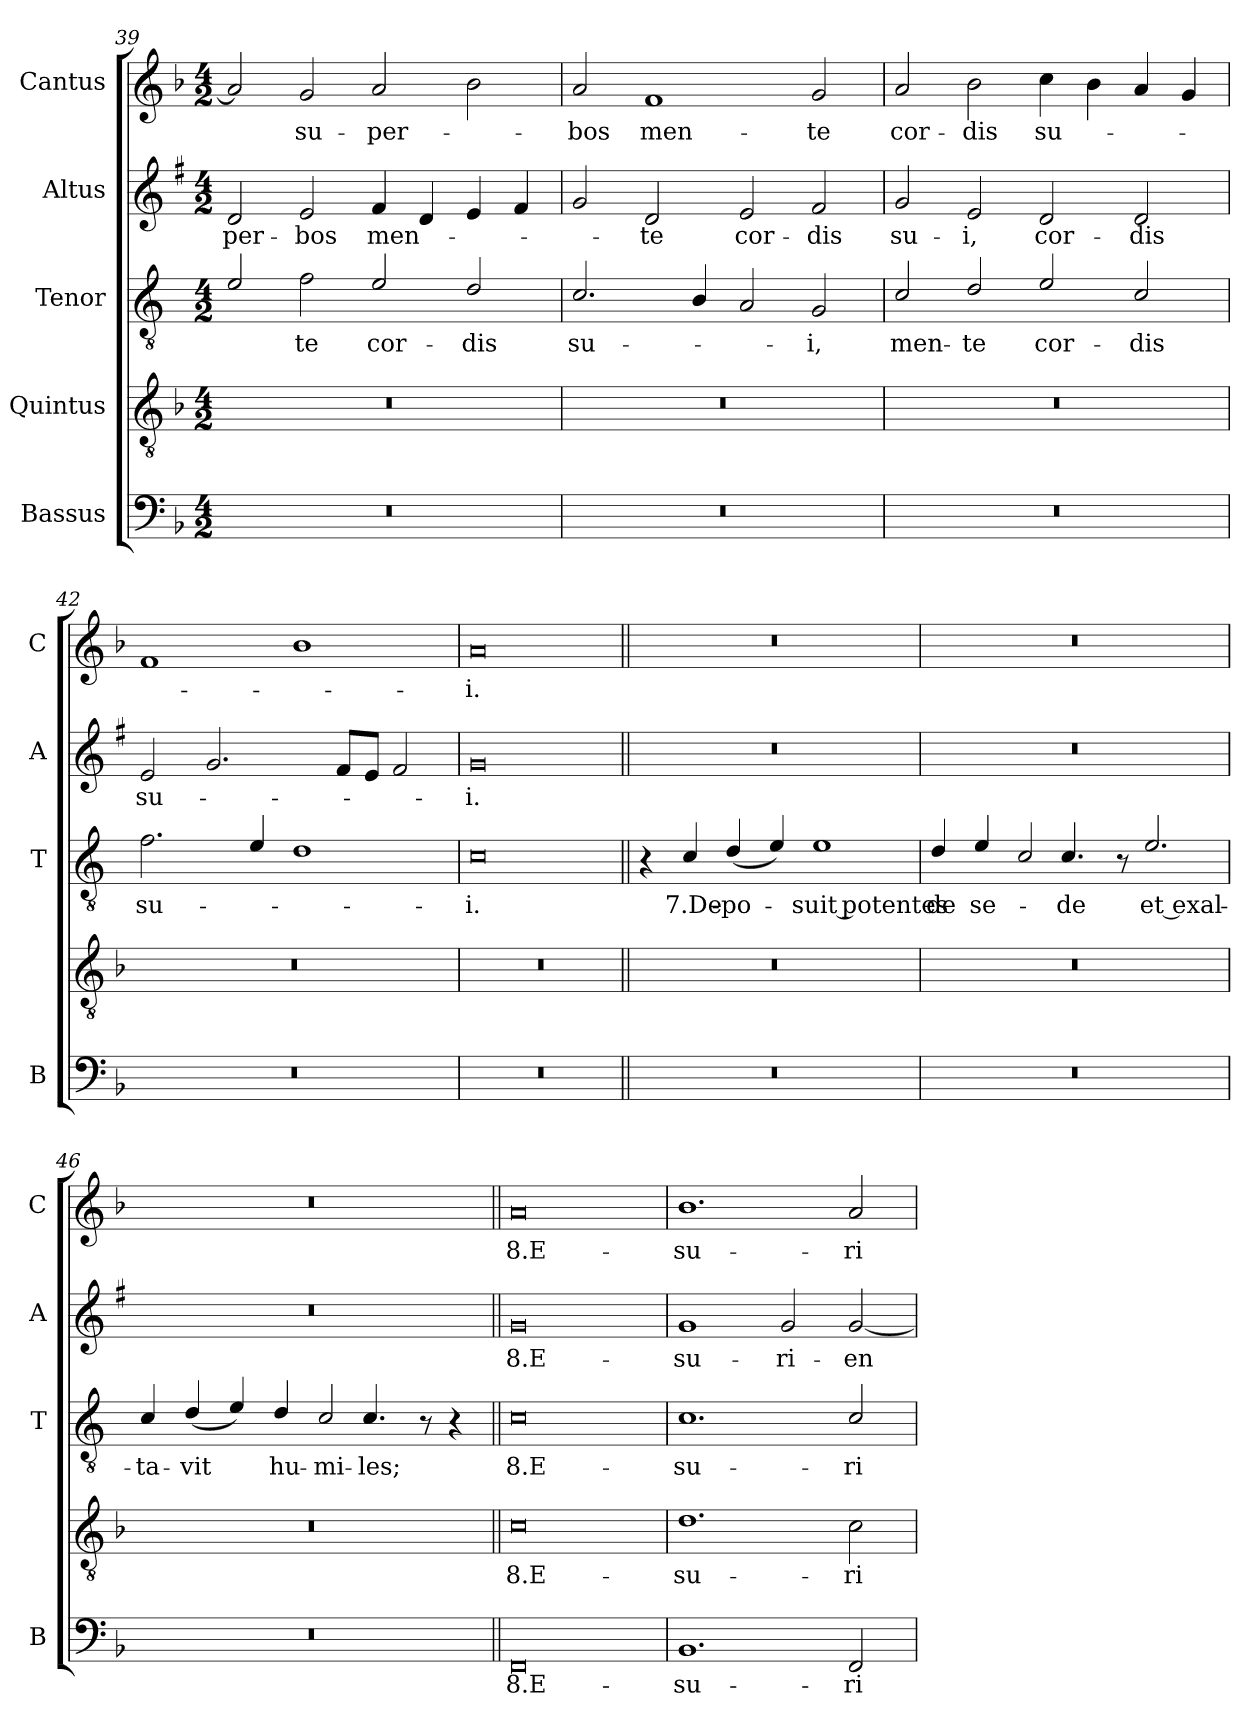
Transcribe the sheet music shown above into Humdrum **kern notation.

**kern	**text	**kern	**text	**kern	**text	**kern	**text	**kern	**text
*part5	*part5	*part4	*part4	*part3	*part3	*part2	*part2	*part1	*part1
*staff5	*staff5	*staff4	*staff4	*staff3	*staff3	*staff2	*staff2	*staff1	*staff1
*I"Bassus	*	*I"Quintus	*	*I"Tenor	*	*I"Altus	*	*I"Cantus	*
*I'B	*	*	*	*I'T	*	*I'A	*	*I'C	*
*clefF4	*	*clefGv2	*	*clefGv2	*	*clefG2	*	*clefG2	*
*	*	*	*	*ITrd4c7	*	*ITrd1c2	*	*	*
*k[b-]	*	*k[b-]	*	*k[b-]	*	*k[b-]	*	*k[b-]	*
*F:	*	*F:	*	*F:	*	*F:	*	*F:	*
*M4/2	*	*M4/2	*	*M4/2	*	*M4/2	*	*M4/2	*
=39	=39	=39	=39	=39	=39	=39	=39	=39	=39
!	!	!	!	!	!	!	!LO:LY:b	!	!
0r	.	0r	.	2A/	.	2c/	-per-	2a/]	.
!	!	!	!	!	!LO:LY:b	!	!LO:LY:b	!	!LO:LY:b
.	.	.	.	2B-\	-te	2d/	-bos	2g/	su-
!	!	!	!	!	!LO:LY:b	!	!LO:LY:b	!	!LO:LY:b
.	.	.	.	2A/	cor-	4e/	men-	2a/	-per-
.	.	.	.	.	.	4c/	.	.	.
!	!	!	!	!	!LO:LY:b	!	!	!	!
.	.	.	.	2G/	-dis	4d/	.	2b-\	.
.	.	.	.	.	.	4e/	.	.	.
=40	=40	=40	=40	=40	=40	=40	=40	=40	=40
!	!	!	!	!	!LO:LY:b	!	!	!	!LO:LY:b
0r	.	0r	.	2.F/	su-	2f/	.	2a/	-bos
!	!	!	!	!	!	!	!LO:LY:b	!	!LO:LY:b
.	.	.	.	.	.	2c/	-te	1f	men-
.	.	.	.	4E/	.	.	.	.	.
!	!	!	!	!	!	!	!LO:LY:b	!	!
.	.	.	.	2D/	.	2d/	cor-	.	.
!	!	!	!	!	!LO:LY:b	!	!LO:LY:b	!	!LO:LY:b
.	.	.	.	2C/	-i,	2e/	-dis	2g/	-te
=41	=41	=41	=41	=41	=41	=41	=41	=41	=41
!	!	!	!	!	!LO:LY:b	!	!LO:LY:b	!	!LO:LY:b
0r	.	0r	.	2F/	men-	2f/	su-	2a/	cor-
!	!	!	!	!	!LO:LY:b	!	!LO:LY:b	!	!LO:LY:b
.	.	.	.	2G/	-te	2d/	-i,	2b-\	-dis
!	!	!	!	!	!LO:LY:b	!	!LO:LY:b	!	!LO:LY:b
.	.	.	.	2A/	cor-	2c/	cor-	4cc\	su-
.	.	.	.	.	.	.	.	4b-\	.
!	!	!	!	!	!LO:LY:b	!	!LO:LY:b	!	!
.	.	.	.	2F/	-dis	2c/	-dis	4a/	.
.	.	.	.	.	.	.	.	4g/	.
=42	=42	=42	=42	=42	=42	=42	=42	=42	=42
!	!	!	!	!	!LO:LY:b	!	!LO:LY:b	!	!
0r	.	0r	.	2.B-\	su-	2d/	su-	1f	.
.	.	.	.	.	.	2.f/	.	.	.
.	.	.	.	4A/	.	.	.	.	.
.	.	.	.	1G	.	.	.	1b-	.
.	.	.	.	.	.	8e/L	.	.	.
.	.	.	.	.	.	8d/J	.	.	.
.	.	.	.	.	.	2e/	.	.	.
=43	=43	=43	=43	=43	=43	=43	=43	=43	=43
!	!	!	!	!	!LO:LY:b	!	!LO:LY:b	!	!LO:LY:b
0r	.	0r	.	0F	-i.	0f	-i.	0a	-i.
!!LO:PB:g=z
=44||	=44||	=44||	=44||	=44||	=44||	=44||	=44||	=44||	=44||
0r	.	0r	.	4r	.	0r	.	0r	.
!	!	!	!	!	!LO:LY:b	!	!	!	!
.	.	.	.	4F/	7.De-	.	.	.	.
!	!	!	!	!	!LO:LY:b	!	!	!	!
.	.	.	.	(<4G/	-po-	.	.	.	.
.	.	.	.	4A/)	.	.	.	.	.
!	!	!	!	!	!LO:LY:b	!	!	!	!
.	.	.	.	1A	-suit potentes	.	.	.	.
=45	=45	=45	=45	=45	=45	=45	=45	=45	=45
!	!	!	!	!	!LO:LY:b	!	!	!	!
0r	.	0r	.	4G/	de	0r	.	0r	.
!	!	!	!	!	!LO:LY:b	!	!	!	!
.	.	.	.	4A/	se-	.	.	.	.
!	!	!	!	!LO:N:head=open	!	!	!	!	!
.	.	.	.	4F/	.	.	.	.	.
!	!	!	!	!	!LO:LY:b	!	!	!	!
.	.	.	.	4.F/	-de	.	.	.	.
.	.	.	.	8r	.	.	.	.	.
!	!	!	!	!	!LO:LY:b	!	!	!	!
.	.	.	.	2.A/	et exal-	.	.	.	.
=46	=46	=46	=46	=46	=46	=46	=46	=46	=46
!	!	!	!	!	!LO:LY:b	!	!	!	!
0r	.	0r	.	4F/	-ta-	0r	.	0r	.
!	!	!	!	!	!LO:LY:b	!	!	!	!
.	.	.	.	(<4G/	-vit	.	.	.	.
.	.	.	.	4A/)	.	.	.	.	.
!	!	!	!	!	!LO:LY:b	!	!	!	!
.	.	.	.	4G/	hu-	.	.	.	.
!	!	!	!	!LO:N:head=open	!LO:LY:b	!	!	!	!
.	.	.	.	4F/	-mi-	.	.	.	.
!	!	!	!	!	!LO:LY:b	!	!	!	!
.	.	.	.	4.F/	-les;	.	.	.	.
.	.	.	.	8r	.	.	.	.	.
.	.	.	.	4r	.	.	.	.	.
!!LO:LB:g=z
=47||	=47||	=47||	=47||	=47||	=47||	=47||	=47||	=47||	=47||
!	!LO:LY:b	!	!LO:LY:b	!	!LO:LY:b	!	!LO:LY:b	!	!LO:LY:b
0FF	8.E-	0c	8.E-	0F	8.E-	0f	8.E-	0a	8.E-
=48	=48	=48	=48	=48	=48	=48	=48	=48	=48
!	!LO:LY:b	!	!LO:LY:b	!	!LO:LY:b	!	!LO:LY:b	!	!LO:LY:b
1.BB-	-su-	1.d	-su-	1.F	-su-	1f	-su-	1.b-	-su-
!	!	!	!	!	!	!	!LO:LY:b	!	!
.	.	.	.	.	.	2f/	-ri-	.	.
!	!LO:LY:b	!	!LO:LY:b	!	!LO:LY:b	!	!LO:LY:b	!	!LO:LY:b
2FF/	-ri-	2c\	-ri-	2F/	-ri-	[2f/	-en-	2a/	-ri-
=	=	=	=	=	=	=	=	=	=
*-	*-	*-	*-	*-	*-	*-	*-	*-	*-
